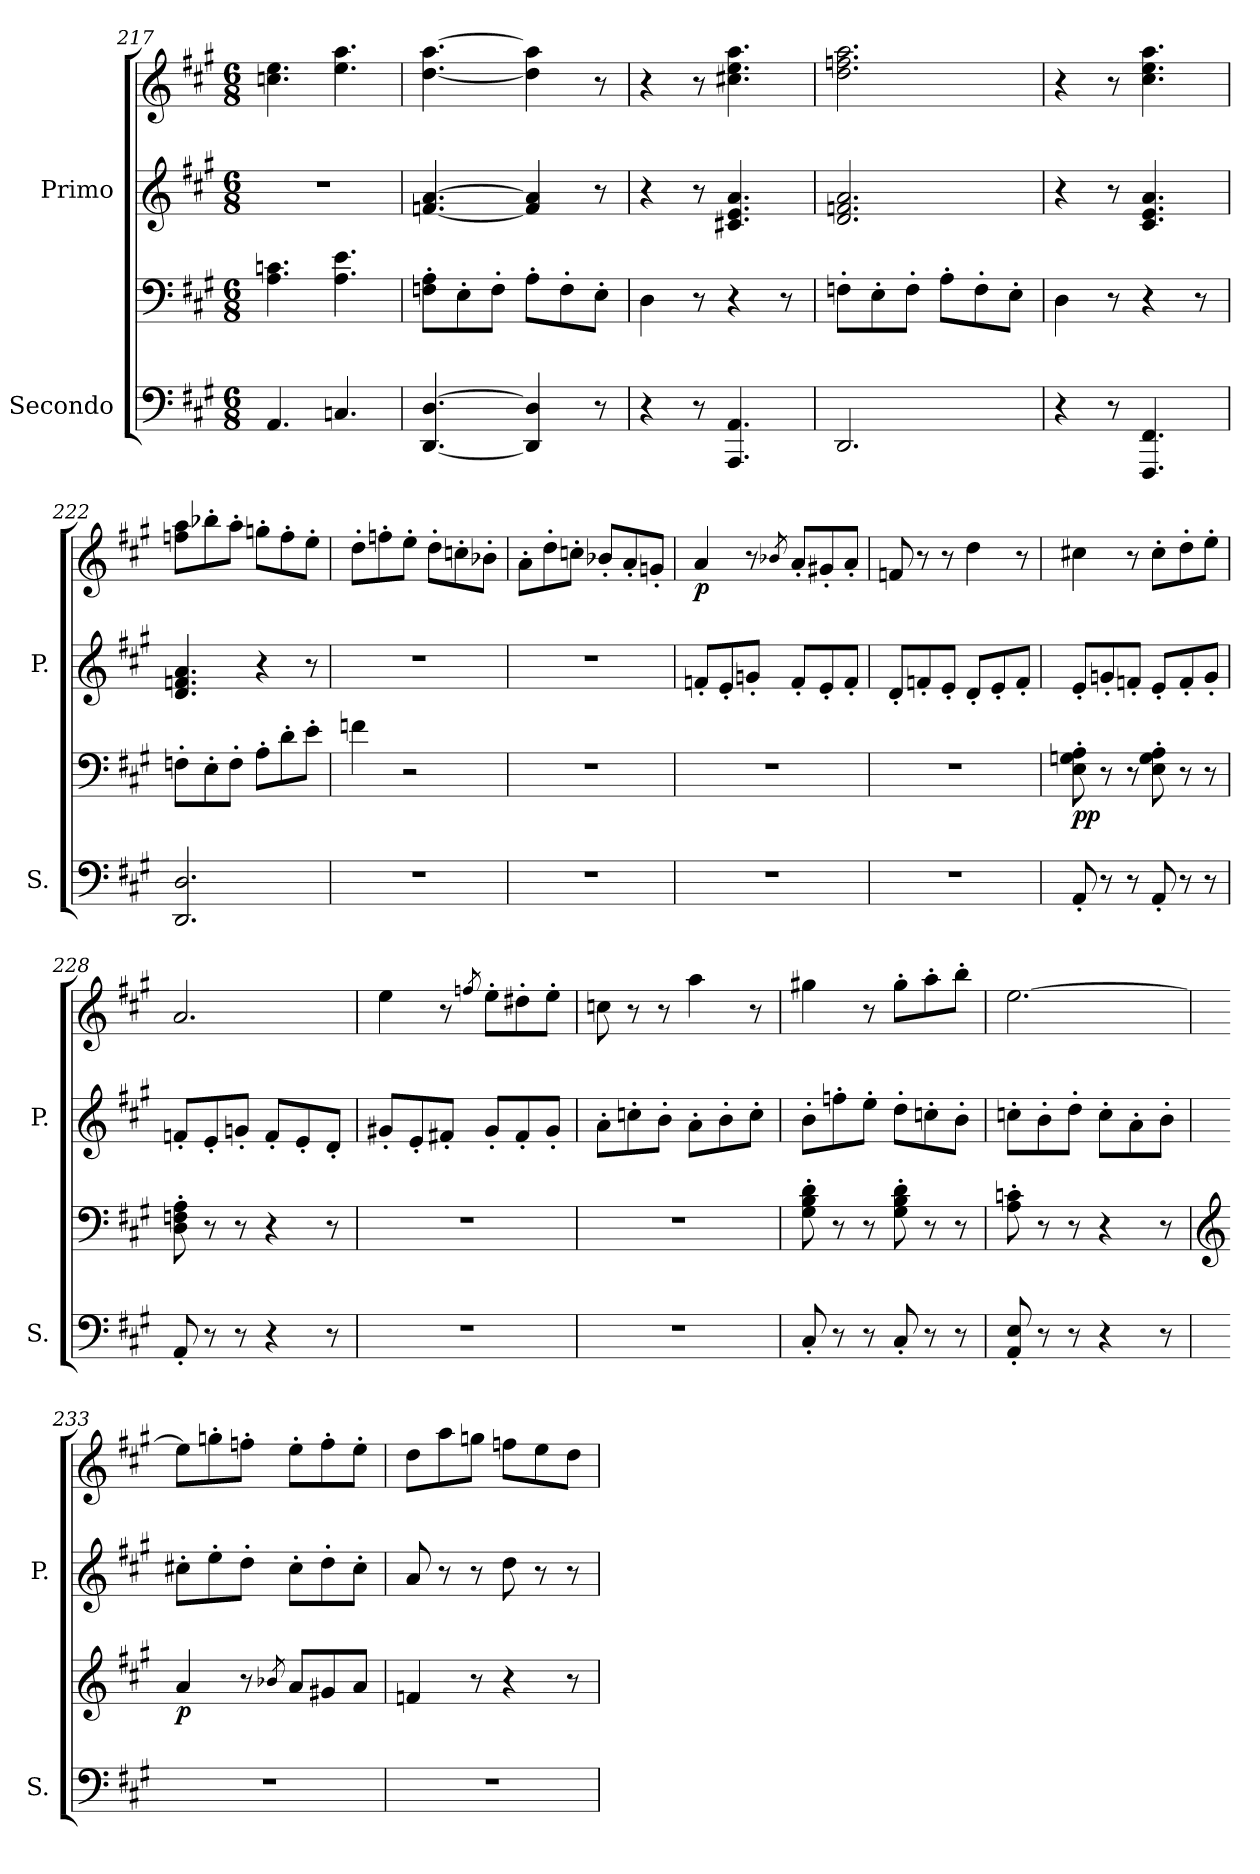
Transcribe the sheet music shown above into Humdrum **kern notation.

**kern	**kern	**dynam	**kern	**kern	**dynam
*part2	*part2	*part2	*part1	*part1	*part1
*staff4	*staff3	*staff3/4	*staff2	*staff1	*staff1/2
*I"Secondo	*	*	*I"Primo	*	*
*I'S.	*	*	*I'P.	*	*
*clefF4	*clefF4	*	*clefG2	*clefG2	*
*k[f#c#g#]	*k[f#c#g#]	*	*k[f#c#g#]	*k[f#c#g#]	*
*M6/8	*M6/8	*	*M6/8	*M6/8	*
=217	=217	=217	=217	=217	=217
4.AA/	4.A\ 4.cn\	.	2.r	4.ccn\ 4.ee\	.
4.Cn/	4.A\ 4.e\	.	.	4.ee\ 4.aa\	.
=218	=218	=218	=218	=218	=218
[4.DD/ [4.D/	8Fn\' 8A\'L	.	[4.fn/ [4.a/	[4.dd\ [4.aa\	.
.	8E'\	.	.	.	.
.	8F'\J	.	.	.	.
4DD/] 4D/]	8A'\L	.	4f/] 4a/]	4dd\] 4aa\]	.
.	8F'\	.	.	.	.
8r	8E'\J	.	8r	8r	.
!!LO:PB:g=z
=219	=219	=219	=219	=219	=219
4r	4D\	.	4r	4r	.
8r	8r	.	8r	8r	.
4.AAA/ 4.AA/	4r	.	4.c#X/ 4.e/ 4.a/	4.cc#X\ 4.ee\ 4.aa\	.
.	8r	.	.	.	.
=220	=220	=220	=220	=220	=220
2.DD/	8Fn'\L	.	2.d/ 2.fn/ 2.a/	2.dd\ 2.ffn\ 2.aa\	.
.	8E'\	.	.	.	.
.	8F'\J	.	.	.	.
.	8A'\L	.	.	.	.
.	8F'\	.	.	.	.
.	8E'\J	.	.	.	.
=221	=221	=221	=221	=221	=221
4r	4D\	.	4r	4r	.
8r	8r	.	8r	8r	.
4.FFF#/ 4.FF#/	4r	.	4.c#/ 4.e/ 4.a/	4.cc#\ 4.ee\ 4.aa\	.
.	8r	.	.	.	.
=222	=222	=222	=222	=222	=222
2.DD/ 2.D/	8Fn'\L	.	4.d/ 4.fn/ 4.a/	8ffn\ 8aa\L	.
.	8E'\	.	.	8bb-X'\	.
.	8F'\J	.	.	8aa'\J	.
.	8A'\L	.	4r	8ggn'\L	.
.	8d'\	.	.	8ff'\	.
.	8e'\J	.	8r	8ee'\J	.
=223	=223	=223	=223	=223	=223
2.r	4fn\	.	2.r	8dd'\L	.
.	.	.	.	8ffn'\	.
.	2r	.	.	8ee'\J	.
.	.	.	.	8dd'\L	.
.	.	.	.	8ccn'\	.
.	.	.	.	8b-X'\J	.
=224	=224	=224	=224	=224	=224
2.r	2.r	.	2.r	8a'\L	.
.	.	.	.	8dd'\	.
.	.	.	.	8ccn'\J	.
.	.	.	.	8b-X'/L	.
.	.	.	.	8a'/	.
.	.	.	.	8gn'/J	.
=225	=225	=225	=225	=225	=225
!	!	!	!	!	!LO:DY:b
2.r	2.r	.	8fn'/L	4a/	p
.	.	.	8e'/	.	.
.	.	.	8gn'/J	8r	.
.	.	.	.	8qb-X/	.
.	.	.	8f'/L	8a'/L	.
.	.	.	8e'/	8g#X'/	.
.	.	.	8f'/J	8a'/J	.
!!LO:LB:g=z
=226	=226	=226	=226	=226	=226
2.r	2.r	.	8d'/L	8fn/	.
.	.	.	8fn'/	8r	.
.	.	.	8e'/J	8r	.
.	.	.	8d'/L	4dd\	.
.	.	.	8e'/	.	.
.	.	.	8f'/J	8r	.
=227	=227	=227	=227	=227	=227
!	!	!LO:DY:b	!	!	!
8AA'/	8E\' 8Gn\' 8A\'	pp	8e'/L	4cc#X\	.
8r	8r	.	8gn'/	.	.
8r	8r	.	8fn'/J	8r	.
8AA'/	8E\' 8G\' 8A\'	.	8e'/L	8cc#'\L	.
8r	8r	.	8f'/	8dd'\	.
8r	8r	.	8g'/J	8ee'\J	.
=228	=228	=228	=228	=228	=228
8AA'/	8D\' 8Fn\' 8A\'	.	8fn'/L	2.a/	.
8r	8r	.	8e'/	.	.
8r	8r	.	8gn'/J	.	.
4r	4r	.	8f'/L	.	.
.	.	.	8e'/	.	.
8r	8r	.	8d'/J	.	.
=229	=229	=229	=229	=229	=229
2.r	2.r	.	8g#X'/L	4ee\	.
.	.	.	8e'/	.	.
.	.	.	8f#X'/J	8r	.
.	.	.	.	8qffn/	.
.	.	.	8g#'/L	8ee'\L	.
.	.	.	8f#'/	8dd#X'\	.
.	.	.	8g#'/J	8ee'\J	.
=230	=230	=230	=230	=230	=230
2.r	2.r	.	8a'\L	8ccn\	.
.	.	.	8ccn'\	8r	.
.	.	.	8b'\J	8r	.
.	.	.	8a'\L	4aa\	.
.	.	.	8b'\	.	.
.	.	.	8cc'\J	8r	.
=231	=231	=231	=231	=231	=231
8C#'/	8G#\' 8B\' 8d\'	.	8b'\L	4gg#X\	.
8r	8r	.	8ffn'\	.	.
8r	8r	.	8ee'\J	8r	.
8C#'/	8G#\' 8B\' 8d\'	.	8dd'\L	8gg#'\L	.
8r	8r	.	8ccn'\	8aa'\	.
8r	8r	.	8b'\J	8bb'\J	.
!!LO:LB:g=z
=232	=232	=232	=232	=232	=232
8AA/' 8E/'	8A\' 8cn\'	.	8ccn'\L	[2.ee\	.
8r	8r	.	8b'\	.	.
8r	8r	.	8dd'\J	.	.
4r	4r	.	8cc'\L	.	.
.	.	.	8a'\	.	.
8r	8r	.	8b'\J	.	.
=233	=233	=233	=233	=233	=233
*	*clefG2	*	*	*	*
!	!	!LO:DY:b	!	!	!
2.r	4a/	p	8cc#X'\L	8ee\L]	.
.	.	.	8ee'\	8ggn'\	.
.	8r	.	8dd'\J	8ffn'\J	.
.	8qb-X/	.	.	.	.
.	8a/L	.	8cc#'\L	8ee'\L	.
.	8g#X/	.	8dd'\	8ff'\	.
.	8a/J	.	8cc#'\J	8ee'\J	.
=234	=234	=234	=234	=234	=234
2.r	4fn/	.	8a/	8dd\L	.
.	.	.	8r	8aa\	.
.	8r	.	8r	8ggn\J	.
.	4r	.	8dd\	8ffn\L	.
.	.	.	8r	8ee\	.
.	8r	.	8r	8dd\J	.
=	=	=	=	=	=
*-	*-	*-	*-	*-	*-
